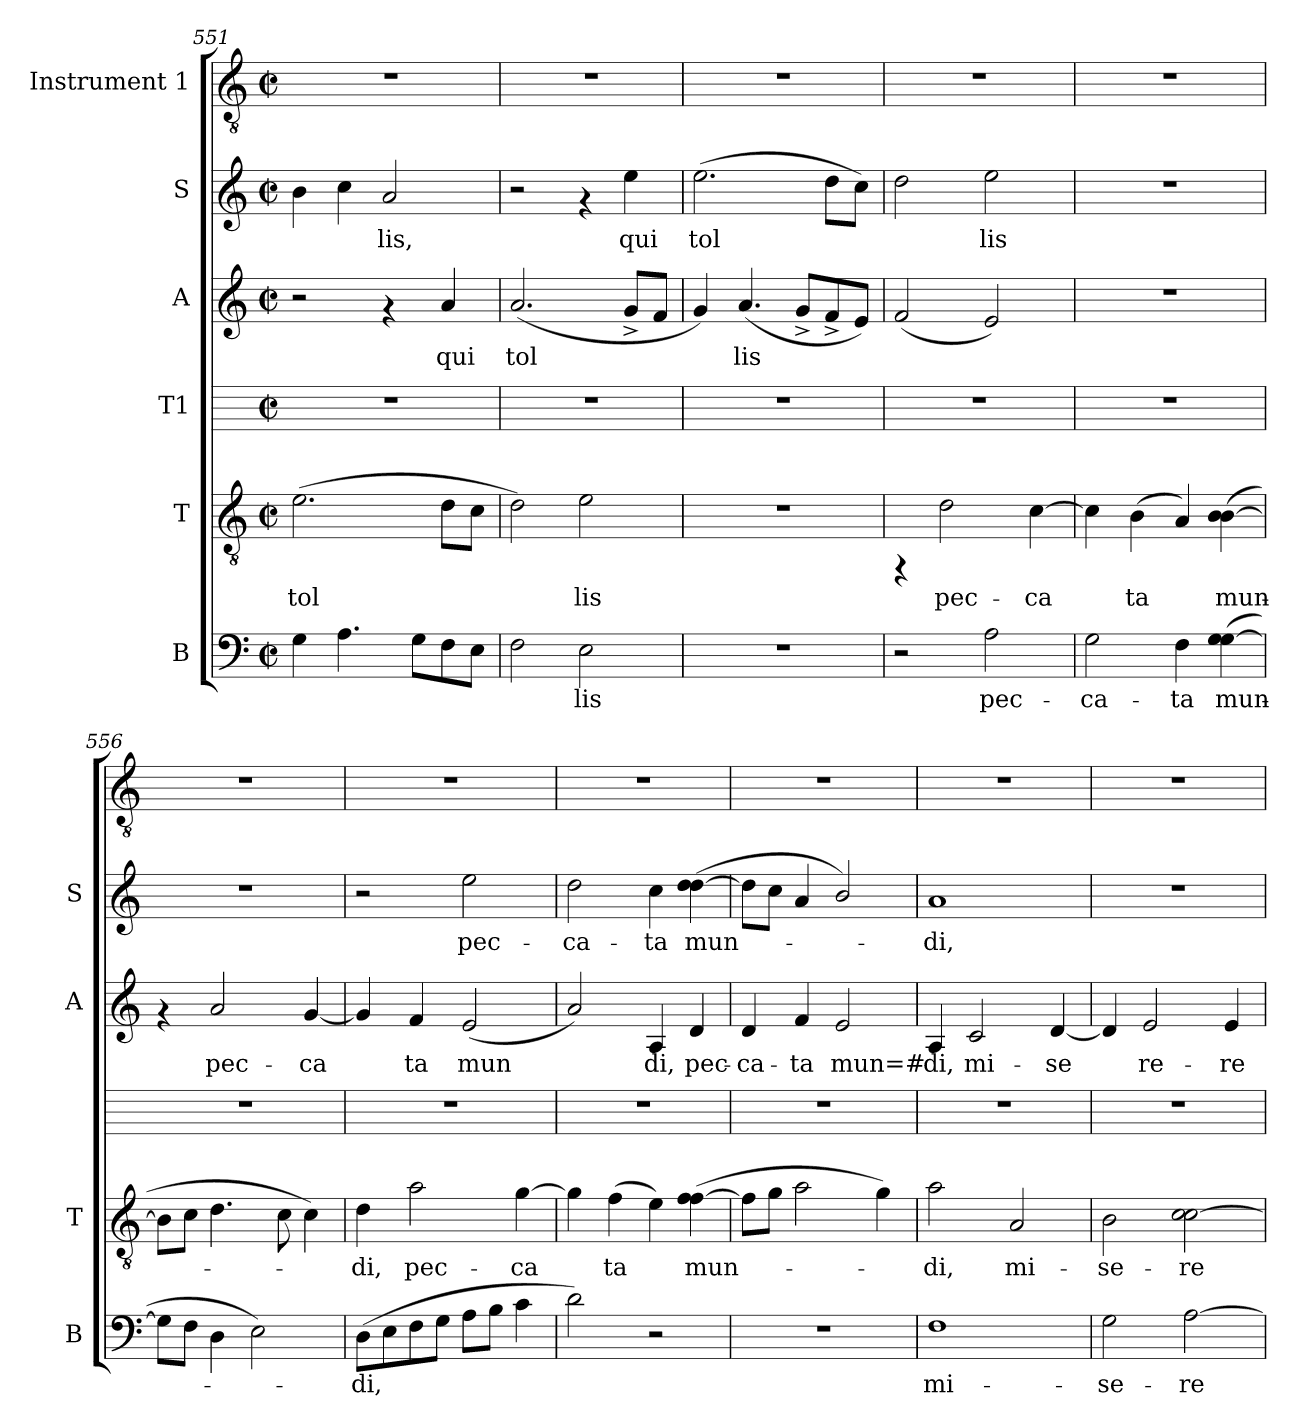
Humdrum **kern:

**kern	**text	**kern	**text	**kern	**kern	**text	**kern	**text	**kern
*part6	*part6	*part5	*part5	*part4	*part3	*part3	*part2	*part2	*part1
*staff6	*staff6	*staff5	*staff5	*staff4	*staff3	*staff3	*staff2	*staff2	*staff1
*I"B	*	*I"T	*	*I"T1	*I"A	*	*I"S	*	*I"Instrument 1
*I'B	*	*I'T	*	*	*I'A	*	*I'S	*	*
*clefF4	*	*clefGv2	*	*	*clefG2	*	*clefG2	*	*clefGv2
*k[]	*	*k[]	*	*k[]	*k[]	*	*k[]	*	*k[]
*C:	*	*C:	*	*C:	*C:	*	*C:	*	*C:
*M2/2	*	*M2/2	*	*M2/2	*M2/2	*	*M2/2	*	*M2/2
*met(c|)	*	*met(c|)	*	*met(c|)	*met(c|)	*	*met(c|)	*	*met(c|)
=551	=551	=551	=551	=551	=551	=551	=551	=551	=551
!	!	!	!LO:LY:b:cj	!	!	!	!	!LO:LY:b:cj	!
4G\	.	(>2.e\	tol-	1r	2r	.	4b\	-	1r
!	!	!	!	!	!	!	!	!LO:LY:b:cj	!
4.A\	.	.	.	.	.	.	4cc\	--	.
!	!	!	!	!	!	!	!	!LO:LY:b:cj	!
.	.	.	.	.	4rf	.	2a/	-lis,	.
8G\L	.	.	.	.	.	.	.	.	.
!	!	!	!LO:LY:b:cj	!	!	!LO:LY:b:cj	!	!	!
8F\	.	8d\L	-	.	4a/	qui	.	.	.
!	!	!	!LO:LY:b:cj	!	!	!	!	!	!
8E\J	.	8c\J	.	.	.	.	.	.	.
=552	=552	=552	=552	=552	=552	=552	=552	=552	=552
!	!LO:LY:b:cj	!	!LO:LY:b:cj	!	!	!LO:LY:b:cj	!	!	!
2F\	-	2d\)	-	1r	(<2.a/	tol-	2r	.	1r
!	!LO:LY:b:cj	!	!LO:LY:b:cj	!	!	!	!	!	!
2E\	-lis	2e\	-lis	.	.	.	4rf	.	.
!	!	!	!	!	!	!LO:LY:b:cj	!	!LO:LY:b:cj	!
.	.	.	.	.	8g^>/L	-	4ee\	qui	.
!	!	!	!	!	!	!LO:LY:b:cj	!	!	!
.	.	.	.	.	8f/J	.	.	.	.
=553	=553	=553	=553	=553	=553	=553	=553	=553	=553
!	!	!	!	!	!	!LO:LY:b:cj	!	!LO:LY:b:cj	!
1r	.	1r	.	1r	4g/)	-	(>2.ee\	tol-	1r
!	!	!	!	!	!	!LO:LY:b:cj	!	!	!
.	.	.	.	.	(<4.a/	-lis	.	.	.
!	!	!	!	!	!	!LO:LY:b:cj	!	!	!
.	.	.	.	.	8g^>/L	.	.	.	.
!	!	!	!	!	!	!LO:LY:b:cj	!	!LO:LY:b:cj	!
.	.	.	.	.	8f^>/	.	8dd\L	-	.
!	!	!	!	!	!	!LO:LY:b:cj	!	!LO:LY:b:cj	!
.	.	.	.	.	8e/J)	.	8cc\J)	.	.
!!LO:PB:g=z
=554	=554	=554	=554	=554	=554	=554	=554	=554	=554
!	!	!	!	!	!	!	!	!LO:LY:b:cj	!
2r	.	4rFF	.	1r	(<2f/	.	2dd\	-	1r
!	!	!	!LO:LY:b:cj	!	!	!	!	!	!
.	.	2d\	pec-	.	.	.	.	.	.
!	!LO:LY:b:cj	!	!	!	!	!	!	!LO:LY:b:cj	!
2A\	pec-	.	.	.	2e/)	.	2ee\	-lis	.
!	!	!	!LO:LY:b:cj	!	!	!	!	!	!
.	.	[>4c\	-ca-	.	.	.	.	.	.
=555	=555	=555	=555	=555	=555	=555	=555	=555	=555
!	!LO:LY:b:cj	!	!LO:LY:b:cj	!	!	!	!	!	!
2G\	-ca-	4c\]	--	1r	1r	.	1r	.	1r
!	!	!	!LO:LY:b:cj	!	!	!	!	!	!
.	.	(>4B\	-ta	.	.	.	.	.	.
!	!LO:LY:b:cj	!	!LO:LY:b:cj	!	!	!	!	!	!
4F\	-ta	4A/)	.	.	.	.	.	.	.
!	!LO:LY:b:cj	!	!LO:LY:b:cj	!	!	!	!	!	!
(>4G\ [>4G\	mun-	(>4B\ [>4B\	mun-	.	.	.	.	.	.
=556	=556	=556	=556	=556	=556	=556	=556	=556	=556
8G\L]	.	8B\L]	.	1r	4rf	.	1r	.	1r
8F\J	.	8c\J	.	.	.	.	.	.	.
!	!	!	!	!	!	!LO:LY:b:cj	!	!	!
4D\	.	4.d\	.	.	2a/	pec-	.	.	.
2E\)	.	.	.	.	.	.	.	.	.
.	.	8c\	.	.	.	.	.	.	.
!	!	!	!	!	!	!LO:LY:b:cj	!	!	!
.	.	4c\)	.	.	[<4g/	-ca-	.	.	.
=557	=557	=557	=557	=557	=557	=557	=557	=557	=557
!	!LO:LY:b:cj	!	!LO:LY:b:cj	!	!	!LO:LY:b:cj	!	!	!
(>8D\L	-di,	4d\	-di,	1r	4g/]	--	2r	.	1r
!	!LO:LY:b:cj	!	!	!	!	!	!	!	!
8E\	.	.	.	.	.	.	.	.	.
!	!LO:LY:b:cj	!	!LO:LY:b:cj	!	!	!LO:LY:b:cj	!	!	!
8F\	.	2a\	pec-	.	4f/	-ta	.	.	.
!	!LO:LY:b:cj	!	!	!	!	!	!	!	!
8G\J	.	.	.	.	.	.	.	.	.
!	!LO:LY:b:cj	!	!	!	!	!LO:LY:b:cj	!	!LO:LY:b:cj	!
8A\L	.	.	.	.	(<2e/	mun-	2ee\	pec-	.
!	!LO:LY:b:cj	!	!	!	!	!	!	!	!
8B\J	.	.	.	.	.	.	.	.	.
!	!LO:LY:b:cj	!	!LO:LY:b:cj	!	!	!	!	!	!
4c\	.	[>4g\	-ca-	.	.	.	.	.	.
=558	=558	=558	=558	=558	=558	=558	=558	=558	=558
!	!	!	!LO:LY:b:cj	!	!	!LO:LY:b:cj	!	!LO:LY:b:cj	!
2d\)	.	4g\]	--	1r	2a/)	--	2dd\	-ca-	1r
!	!	!	!LO:LY:b:cj	!	!	!	!	!	!
.	.	(>4f\	-ta	.	.	.	.	.	.
!	!	!	!LO:LY:b:cj	!	!	!LO:LY:b:cj	!	!LO:LY:b:cj	!
2r	.	4e\)	.	.	4A/	-di,	4cc\	-ta	.
!	!	!	!LO:LY:b:cj	!	!	!LO:LY:b:cj	!	!LO:LY:b:cj	!
.	.	(>4f\ [>4f\	mun-	.	4d/	pec-	(>4dd\ [>4dd\	mun-	.
=559	=559	=559	=559	=559	=559	=559	=559	=559	=559
!	!	!	!	!	!	!LO:LY:b:cj	!	!	!
1r	.	8f\L]	.	1r	4d/	-ca-	8dd\L]	.	1r
.	.	8g\J	.	.	.	.	8cc\J	.	.
!	!	!	!	!	!	!LO:LY:b:cj	!	!	!
.	.	2a\	.	.	4f/	-ta	4a/	.	.
!	!	!	!	!	!	!LO:LY:b:cj	!	!	!
.	.	.	.	.	2e/	mun=#	2b/)	.	.
.	.	4g\)	.	.	.	.	.	.	.
!!LO:LB:g=z
=560	=560	=560	=560	=560	=560	=560	=560	=560	=560
!	!LO:LY:b:cj	!	!LO:LY:b:cj	!	!	!LO:LY:b:cj	!	!LO:LY:b:cj	!
1F	mi-	2a\	-di,	1r	4A/	di,	1a	-di,	1r
!	!	!	!	!	!	!LO:LY:b:cj	!	!	!
.	.	.	.	.	2c/	mi-	.	.	.
!	!	!	!LO:LY:b:cj	!	!	!	!	!	!
.	.	2A/	mi-	.	.	.	.	.	.
!	!	!	!	!	!	!LO:LY:b:cj	!	!	!
.	.	.	.	.	[<4d/	-se-	.	.	.
=561	=561	=561	=561	=561	=561	=561	=561	=561	=561
!	!LO:LY:b:cj	!	!LO:LY:b:cj	!	!	!LO:LY:b:cj	!	!	!
2G\	-se-	2B\	-se-	1r	4d/]	--	1r	.	1r
!	!	!	!	!	!	!LO:LY:b:cj	!	!	!
.	.	.	.	.	2e/	-re-	.	.	.
!	!LO:LY:b:cj	!	!LO:LY:b:cj	!	!	!	!	!	!
[>2A\	-re-	2c\ [>2c\	-re-	.	.	.	.	.	.
!	!	!	!	!	!	!LO:LY:b:cj	!	!	!
.	.	.	.	.	4e/	-re	.	.	.
=	=	=	=	=	=	=	=	=	=
*-	*-	*-	*-	*-	*-	*-	*-	*-	*-
